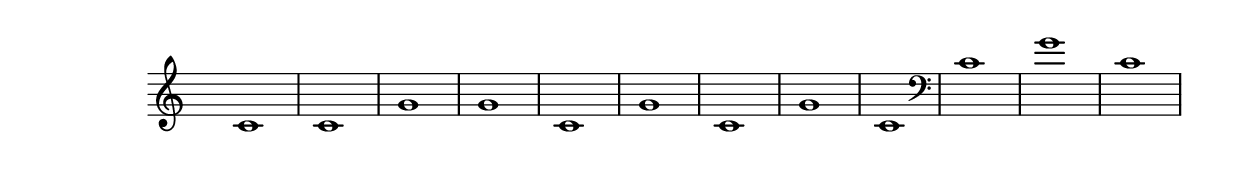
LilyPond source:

\version "2.14.2"

%%\header { texidoc="1 - Nota Nova"}

\relative c' {
  \override Staff.TimeSignature #'transparent = ##t
  \override Score.BarNumber #'transparent = ##t
  \override Score.RehearsalMark #'font-size = #-2

  %% CLARINETE
  \tag #'cl {
    c1
  }
  %% FLAUTA
  \tag #'fl {
    c
  }
  %% OBOÉ
  \tag #'ob {
    g'
  }
  %% SAX ALTO
  \tag #'saxa {
    g
  }
  %% SAX TENOR
  \tag #'saxt {
    c,  
  }
  %% SAX GENES
  \tag #'saxg {
    g'
  }
  %% TROMPETE
  \tag #'tpt {
    c, 
  }
  %% TROMPA
  \tag #'tpa {
    g'
  }
  %% TROMPA OP
  \tag #'tpaop {
    c, 
  }
  %% TROMBONE
  \tag #'tbn {
    \clef bass
    c
  }
  %% TUBA MIB
  \tag #'tbamib {
    \clef bass
    g'
  }
  %% TUBA SIB
  \tag #'tbasib {
    \clef bass
    c,
  }

  %% END DOCUMENT
}
